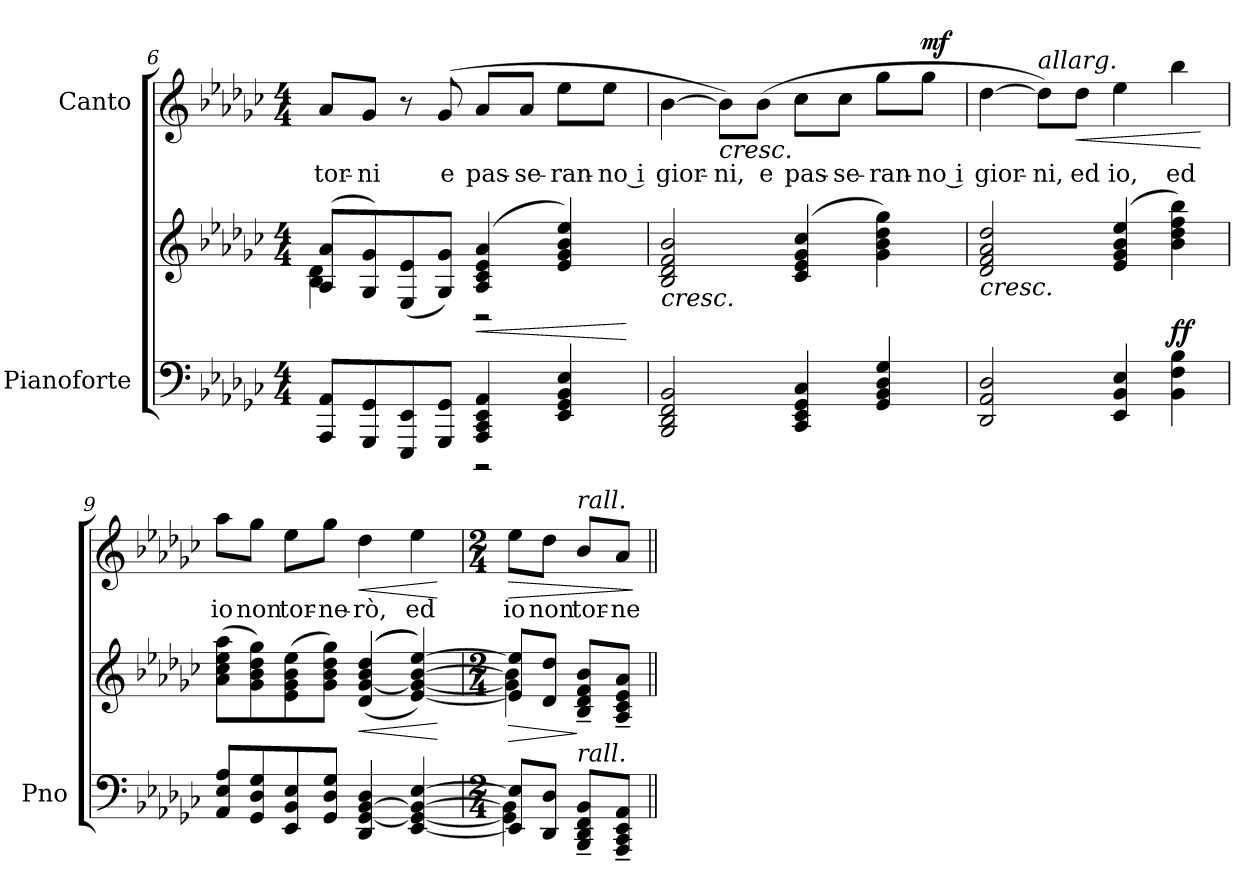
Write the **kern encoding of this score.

**kern	**kern	**dynam	**kern	**text	**dynam
*part2	*part2	*part2	*part1	*part1	*part1
*staff3	*staff2	*staff2/3	*staff1	*staff1	*staff1
*I"Pianoforte	*	*	*I"Canto	*	*
*I'Pno	*	*	*	*	*
*clefF4	*clefG2	*	*clefG2	*	*
*k[b-e-a-d-g-c-]	*k[b-e-a-d-g-c-]	*	*k[b-e-a-d-g-c-]	*	*
*M4/4	*M4/4	*	*M4/4	*	*
=6	=6	=6	=6	=6	=6
*^	*^	*	*	*	*
8AAA-/ 8AA-/L	2ryy	(>8A-/ 8a-/L	4B-\ 4d-\	.	8a-/L	tor-	.
8GGG-/ 8GG-/	.	8G-/ 8g-/)	.	.	8g-/J	ni	.
8EEE-/ 8EE-/	.	(>8E-/ 8e-/	4ryy	.	8r	.	.
8GGG-/ 8GG-/J	.	8G-/ 8g-/J)	.	.	(8g-/	e	.
!	!	!	!	!LO:HP:b	!	!	!
4AAA-/ 4CC-/ 4EE-/ 4AA-/	2r	(4A-/ 4c-/ 4e-/ 4a-/	2r	<	8a-/L	pas-	.
.	.	.	.	.	8a-/J	se-	.
4EE-/ 4GG-/ 4BB-/ 4E-/	.	4e-/ 4g-/ 4b-/ 4ee-/)	.	.	8ee-\L	ran-	.
.	.	.	.	.	8ee-\J	no i	.
*v	*v	*	*	*	*	*	*
*	*v	*v	*	*	*	*
.	.	[	.	.	.
=7	=7	=7	=7	=7	=7
!	!	!LO:HP:b	!	!	!
2BBB-/ 2DD-/ 2FF/ 2BB-/	2B-/ 2d-/ 2f/ 2b-/	<	[4b-\	gior-	.
!	!	!	!	!	!LO:HP:b
.	.	.	8b-\L])	ni,	<
.	.	.	(8b-\J	e	.
4CC-/ 4EE-/ 4GG-/ 4C-/	(4c-/ 4e-/ 4g-/ 4cc-/	.	8cc-\L	pas-	.
.	.	.	8cc-\J	se-	.
4GG-/ 4BB-/ 4D-/ 4G-/	4g-\ 4b-\ 4dd-\ 4gg-\)	.	8gg-\L	ran-	.
!	!	!	!	!	!LO:DY:b
.	.	.	8gg-\J	no i	mf
.	.	.	.	.	[
!!LO:LB:g=z
=8	=8	=8	=8	=8	=8
!	!	!LO:HP:b	!	!	!
2DD-/ 2AA-/ 2D-/	2d-/ 2f/ 2a-/ 2dd-/	<	[4dd-\	gior-	.
!	!	!	!LO:TX:a:i:t=allarg.	!	!
.	.	.	8dd-\L])	ni,	.
!	!	!	!	!	!LO:HP:b
.	.	.	8dd-\J	ed	<
4EE-/ 4BB-/ 4E-/	(4e-/ 4g-/ 4b-/ 4ee-/	.	4ee-\	io,	.
!	!	!LO:DY:a=2	!	!	!
4BB-\ 4F\ 4B-\	4b-\ 4dd-\ 4ff\ 4bb-\)	ff	4bb-\	ed	.
.	.	[ [	.	.	[
=9	=9	=9	=9	=9	=9
8AA-/ 8E-/ 8A-/L	(8a-\ 8cc-\ 8ee-\ 8aa-\L	.	8aa-\L	io	.
8GG-/ 8D-/ 8G-/	8g-\ 8b-\ 8dd-\ 8gg-\)	.	8gg-\J	non	.
8EE-/ 8BB-/ 8E-/	(8e-\ 8g-\ 8b-\ 8ee-\	.	8ee-\L	tor-	.
8GG-/ 8D-/ 8G-/J	8g-\ 8b-\ 8dd-\ 8gg-\J)	.	8gg-\J	ne-	.
!	!	!LO:HP:b	!	!	!LO:HP:b
4DD-/ [4GG-/ [4BB-/ 4D-/	(((4d-/ [4g-/ 4b-/ 4dd-/	<	4dd-\	rò,	<
[4EE-/ 4GG-/_ 4BB-/_ [4E-/	[4e-/ 4g-/_ [4b-/ [4ee-/)))	.	4ee-\	ed	.
.	.	[	.	.	[
=10	=10	=10	=10	=10	=10
*M2/4	*M2/4	*	*M2/4	*	*
*^	*	*	*	*	*
!	!	!	!LO:HP:b	!	!	!LO:HP:b
*	*	*^	*	*	*	*
8EE-/] 8E-/]L	4GG-\] 4BB-\]	8e-/] 8ee-/]L	4g-\] 4b-\]	>	8ee-\L	io	>
8DD-/ 8D-/J	.	8d-/ 8dd-/J	.	.	8dd-\J	non	.
!	!	!	!	!	!LO:TX:a:i:t=rall.	!	!
!LO:TX:a:i:t=rall.	!	!	!	!	!	!	!
8BBB-/~ 8DD-/~ 8FF/~ 8BB-/~L	4ryy	8B-/~ 8d-/~ 8f/~ 8b-/~L	4ryy	]	8b-/L	tor-	.
8AAA-/~ 8CC-/~ 8EE-/~ 8AA-/~J	.	8A-/~ 8c-/~ 8e-/~ 8a-/~J	.	.	8a-/J	ne-	.
*v	*v	*	*	*	*	*	*
*	*v	*v	*	*	*	*
.	.	.	.	.	]
=||	=||	=||	=||	=||	=||
*-	*-	*-	*-	*-	*-
